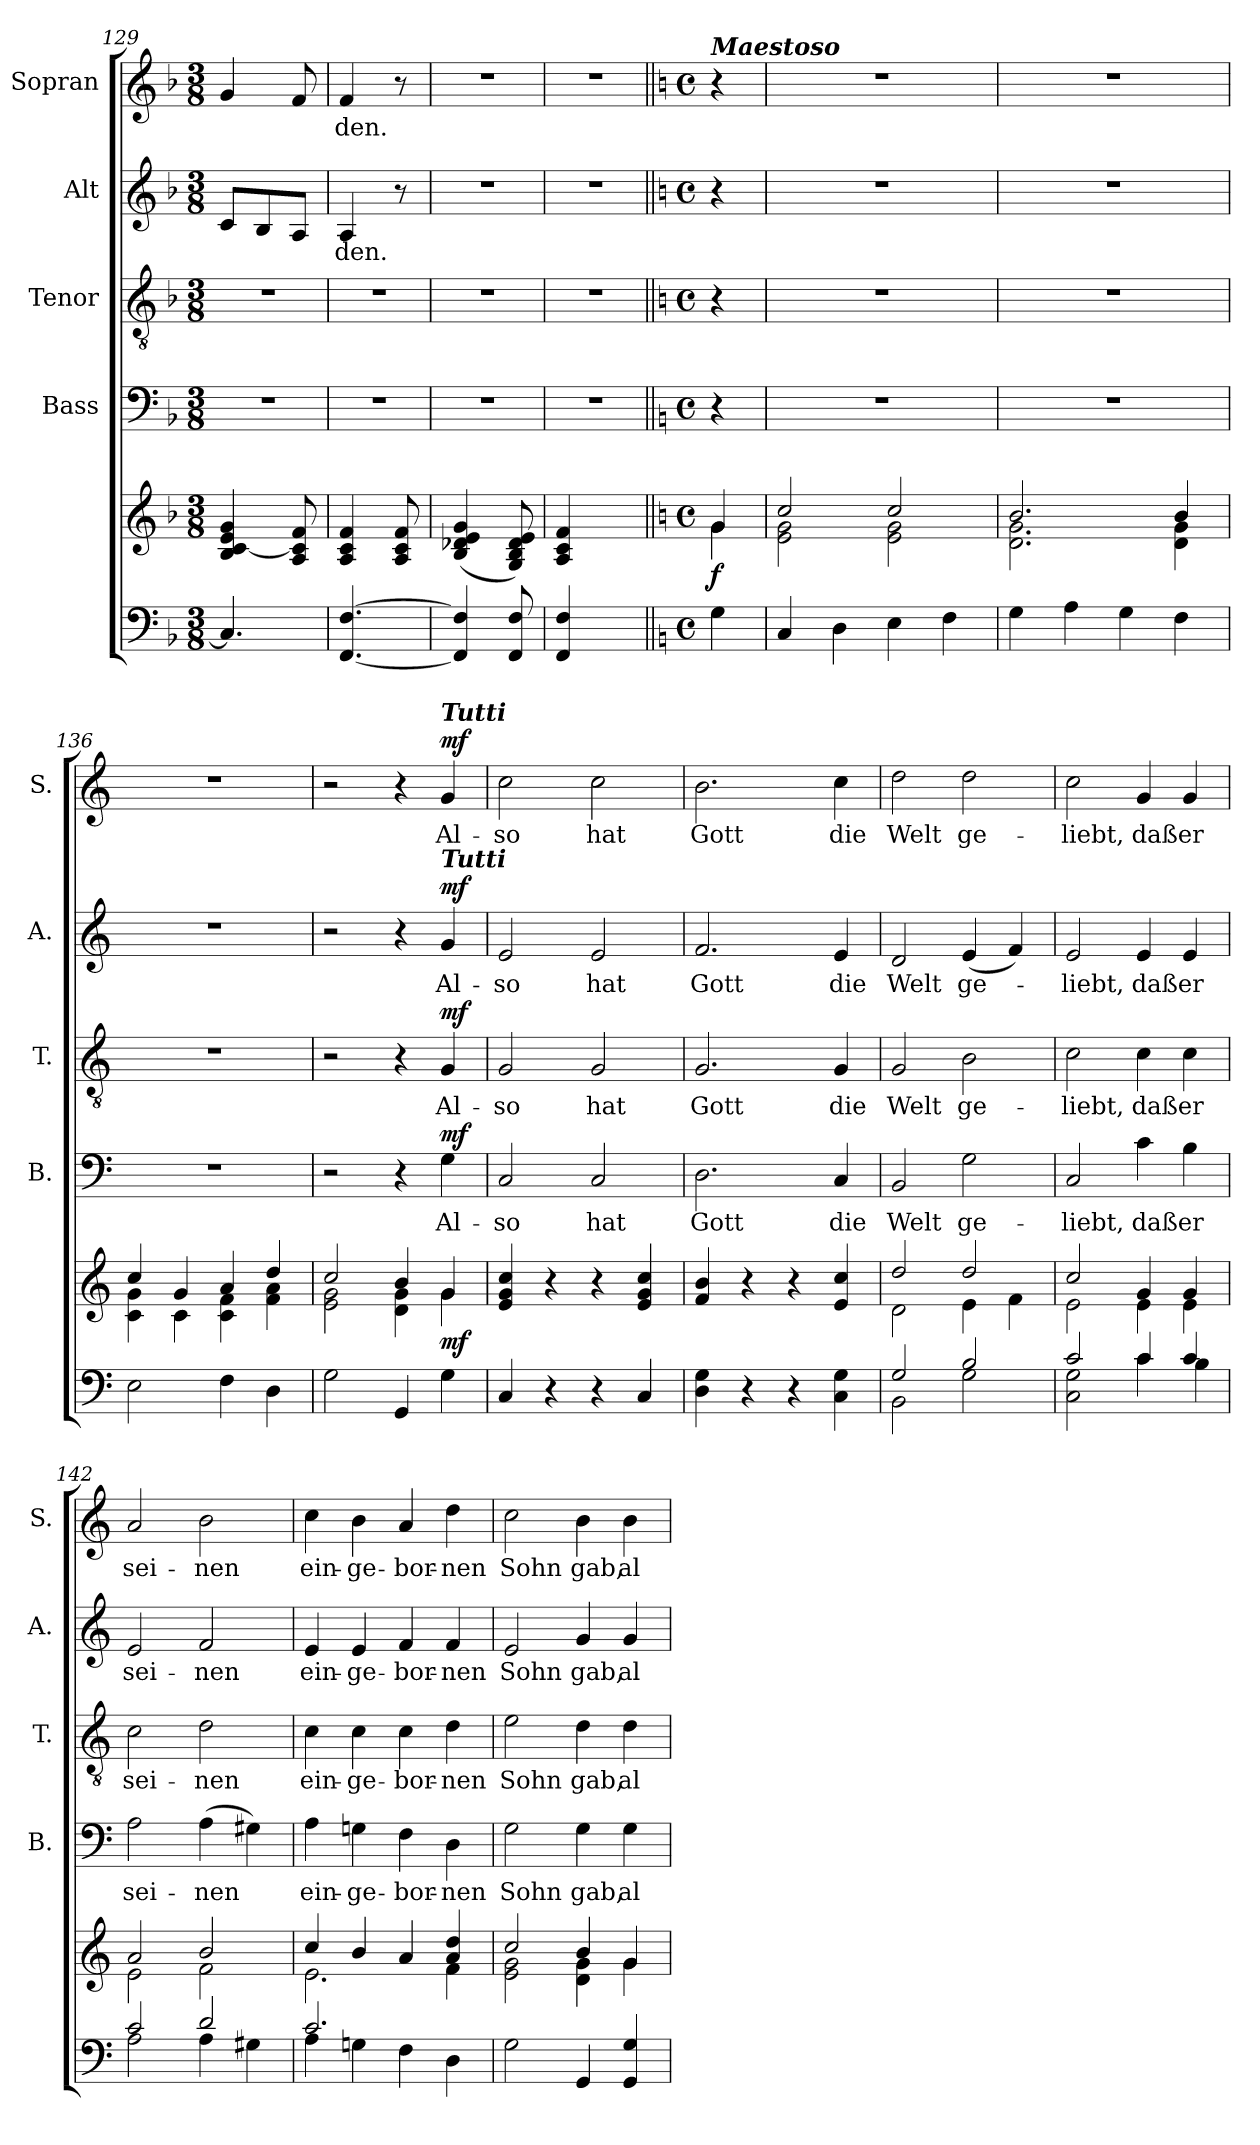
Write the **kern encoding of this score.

**kern	**kern	**dynam	**kern	**text	**dynam	**kern	**text	**dynam	**kern	**text	**dynam	**kern	**text	**dynam
*part5	*part5	*part5	*part4	*part4	*part4	*part3	*part3	*part3	*part2	*part2	*part2	*part1	*part1	*part1
*staff6	*staff5	*staff5/6	*staff4	*staff4	*staff4	*staff3	*staff3	*staff3	*staff2	*staff2	*staff2	*staff1	*staff1	*staff1
*	*	*	*I"Bass	*	*	*I"Tenor	*	*	*I"Alt	*	*	*I"Sopran	*	*
*	*	*	*I'B.	*	*	*I'T.	*	*	*I'A.	*	*	*I'S.	*	*
*clefF4	*clefG2	*	*clefF4	*	*	*clefGv2	*	*	*clefG2	*	*	*clefG2	*	*
*k[b-]	*k[b-]	*	*k[b-]	*	*	*k[b-]	*	*	*k[b-]	*	*	*k[b-]	*	*
*F:	*F:	*	*F:	*	*	*F:	*	*	*F:	*	*	*F:	*	*
*M3/8	*M3/8	*	*M3/8	*	*	*M3/8	*	*	*M3/8	*	*	*M3/8	*	*
=129	=129	=129	=129	=129	=129	=129	=129	=129	=129	=129	=129	=129	=129	=129
4.C/]	4B-/ [4c/ 4e/ 4g/	.	4.r	.	.	4.r	.	.	8c/L	.	.	4g/	.	.
.	.	.	.	.	.	.	.	.	8B-/	.	.	.	.	.
.	8A/ 8c/] 8f/	.	.	.	.	.	.	.	8A/J	.	.	8f/	.	.
=130	=130	=130	=130	=130	=130	=130	=130	=130	=130	=130	=130	=130	=130	=130
!	!	!	!	!	!	!	!	!	!	!LO:LY:b	!	!	!LO:LY:b	!
[4.FF/ [4.F/	4A/ 4c/ 4f/	.	4.r	.	.	4.r	.	.	4A/	-den.	.	4f/	-den.	.
.	8A/ 8c/ 8f/	.	.	.	.	.	.	.	8r	.	.	8r	.	.
=131	=131	=131	=131	=131	=131	=131	=131	=131	=131	=131	=131	=131	=131	=131
4FF/] 4F/]	(<4B-/ 4d-X/ 4e/ 4g/	.	4.r	.	.	4.r	.	.	4.r	.	.	4.r	.	.
8FF/ 8F/	8G/ 8B-/ 8d-/ 8e/)	.	.	.	.	.	.	.	.	.	.	.	.	.
=132	=132	=132	=132	=132	=132	=132	=132	=132	=132	=132	=132	=132	=132	=132
4FF/ 4F/	4A/ 4c/ 4f/	.	4.r	.	.	4.r	.	.	4.r	.	.	4.r	.	.
8ryy	8ryy	.	.	.	.	.	.	.	.	.	.	.	.	.
!!LO:PB:g=z
=133||	=133||	=133||	=133||	=133||	=133||	=133||	=133||	=133||	=133||	=133||	=133||	=133||	=133||	=133||
*k[]	*k[]	*	*k[]	*	*	*k[]	*	*	*k[]	*	*	*k[]	*	*
*C:	*C:	*	*C:	*	*	*C:	*	*	*C:	*	*	*C:	*	*
*M4/4	*M4/4	*	*M4/4	*	*	*M4/4	*	*	*M4/4	*	*	*M4/4	*	*
*met(c)	*met(c)	*	*met(c)	*	*	*met(c)	*	*	*met(c)	*	*	*met(c)	*	*
*	*^	*	*	*	*	*	*	*	*	*	*	*	*	*
!	!	!	!	!	!	!	!	!	!	!	!	!	!LO:TX:a:Bi:t=Maestoso	!	!
!	!	!	!LO:DY:b	!	!	!	!	!	!	!	!	!	!	!	!
4G\	4g/	4g\	f	4r	.	.	4r	.	.	4r	.	.	4r	.	.
=134	=134	=134	=134	=134	=134	=134	=134	=134	=134	=134	=134	=134	=134	=134	=134
4C/	2cc/	2e\ 2g\	.	1r	.	.	1r	.	.	1r	.	.	1r	.	.
4D\	.	.	.	.	.	.	.	.	.	.	.	.	.	.	.
4E\	2cc/	2e\ 2g\	.	.	.	.	.	.	.	.	.	.	.	.	.
4F\	.	.	.	.	.	.	.	.	.	.	.	.	.	.	.
=135	=135	=135	=135	=135	=135	=135	=135	=135	=135	=135	=135	=135	=135	=135	=135
4G\	2.b/	2.d\ 2.g\	.	1r	.	.	1r	.	.	1r	.	.	1r	.	.
4A\	.	.	.	.	.	.	.	.	.	.	.	.	.	.	.
4G\	.	.	.	.	.	.	.	.	.	.	.	.	.	.	.
4F\	4b/	4d\ 4g\	.	.	.	.	.	.	.	.	.	.	.	.	.
=136	=136	=136	=136	=136	=136	=136	=136	=136	=136	=136	=136	=136	=136	=136	=136
2E\	4cc/	4c\ 4g\	.	1r	.	.	1r	.	.	1r	.	.	1r	.	.
.	4g/	4c\	.	.	.	.	.	.	.	.	.	.	.	.	.
4F\	4a/	4c\ 4f\	.	.	.	.	.	.	.	.	.	.	.	.	.
4D\	4dd/	4f\ 4a\	.	.	.	.	.	.	.	.	.	.	.	.	.
=137	=137	=137	=137	=137	=137	=137	=137	=137	=137	=137	=137	=137	=137	=137	=137
2G\	2cc/	2e\ 2g\	.	2r	.	.	2r	.	.	2r	.	.	2r	.	.
4GG/	4b/	4d\ 4g\	.	4r	.	.	4r	.	.	4r	.	.	4r	.	.
!	!	!	!	!	!	!	!	!	!	!	!	!	!LO:TX:a:Bi:t=Tutti	!	!
!	!	!	!	!	!	!	!	!	!	!LO:TX:a:Bi:t=Tutti	!	!	!	!	!
!	!	!	!LO:DY:b	!	!LO:LY:b	!LO:DY:a	!	!LO:LY:b	!LO:DY:a	!	!LO:LY:b	!LO:DY:a	!	!LO:LY:b	!LO:DY:a
4G\	4g/	4g\	mf	4G\	Al-	mf	4G/	Al-	mf	4g/	Al-	mf	4g/	Al-	mf
=138	=138	=138	=138	=138	=138	=138	=138	=138	=138	=138	=138	=138	=138	=138	=138
!	!	!	!	!	!LO:LY:b	!	!	!LO:LY:b	!	!	!LO:LY:b	!	!	!LO:LY:b	!
*	*v	*v	*	*	*	*	*	*	*	*	*	*	*	*	*
4C/	4e/ 4g/ 4cc/	.	2C/	-so	.	2G/	-so	.	2e/	-so	.	2cc\	-so	.
4r	4r	.	.	.	.	.	.	.	.	.	.	.	.	.
!	!	!	!	!LO:LY:b	!	!	!LO:LY:b	!	!	!LO:LY:b	!	!	!LO:LY:b	!
4r	4r	.	2C/	hat	.	2G/	hat	.	2e/	hat	.	2cc\	hat	.
4C/	4e/ 4g/ 4cc/	.	.	.	.	.	.	.	.	.	.	.	.	.
=139	=139	=139	=139	=139	=139	=139	=139	=139	=139	=139	=139	=139	=139	=139
!	!	!	!	!LO:LY:b	!	!	!LO:LY:b	!	!	!LO:LY:b	!	!	!LO:LY:b	!
4D\ 4G\	4f/ 4b/	.	2.D\	Gott	.	2.G/	Gott	.	2.f/	Gott	.	2.b\	Gott	.
4r	4r	.	.	.	.	.	.	.	.	.	.	.	.	.
4r	4r	.	.	.	.	.	.	.	.	.	.	.	.	.
!	!	!	!	!LO:LY:b	!	!	!LO:LY:b	!	!	!LO:LY:b	!	!	!LO:LY:b	!
4C\ 4G\	4e/ 4cc/	.	4C/	die	.	4G/	die	.	4e/	die	.	4cc\	die	.
!!LO:LB:g=z
=140	=140	=140	=140	=140	=140	=140	=140	=140	=140	=140	=140	=140	=140	=140
*^	*^	*	*	*	*	*	*	*	*	*	*	*	*	*
!	!	!	!	!	!	!LO:LY:b	!	!	!LO:LY:b	!	!	!LO:LY:b	!	!	!LO:LY:b	!
2G/	2BB\	2dd/	2d\	.	2BB/	Welt	.	2G/	Welt	.	2d/	Welt	.	2dd\	Welt	.
!	!	!	!	!	!	!LO:LY:b	!	!	!LO:LY:b	!	!	!LO:LY:b	!	!	!LO:LY:b	!
2B/	2G\	2dd/	4e\	.	2G\	ge-	.	2B\	ge-	.	(<4e/	ge-	.	2dd\	ge-	.
.	.	.	4f\	.	.	.	.	.	.	.	4f/)	.	.	.	.	.
=141	=141	=141	=141	=141	=141	=141	=141	=141	=141	=141	=141	=141	=141	=141	=141	=141
!	!	!	!	!	!	!LO:LY:b	!	!	!LO:LY:b	!	!	!LO:LY:b	!	!	!LO:LY:b	!
2c/	2C\ 2G\	2cc/	2e\	.	2C/	-liebt,	.	2c\	-liebt,	.	2e/	-liebt,	.	2cc\	-liebt,	.
!	!	!	!	!	!	!LO:LY:b	!	!	!LO:LY:b	!	!	!LO:LY:b	!	!	!LO:LY:b	!
4c/	4c\	4g/	4e\	.	4c\	daß	.	4c\	daß	.	4e/	daß	.	4g/	daß	.
!	!	!	!	!	!	!LO:LY:b	!	!	!LO:LY:b	!	!	!LO:LY:b	!	!	!LO:LY:b	!
4c/	4B\	4g/	4e\	.	4B\	er	.	4c\	er	.	4e/	er	.	4g/	er	.
=142	=142	=142	=142	=142	=142	=142	=142	=142	=142	=142	=142	=142	=142	=142	=142	=142
!	!	!	!	!	!	!LO:LY:b	!	!	!LO:LY:b	!	!	!LO:LY:b	!	!	!LO:LY:b	!
2c/	2A\	2a/	2e\	.	2A\	sei-	.	2c\	sei-	.	2e/	sei-	.	2a/	sei-	.
!	!	!	!	!	!	!LO:LY:b	!	!	!LO:LY:b	!	!	!LO:LY:b	!	!	!LO:LY:b	!
2d/	4A\	2b/	2f\	.	(>4A\	-nen	.	2d\	-nen	.	2f/	-nen	.	2b\	-nen	.
.	4G#X\	.	.	.	4G#X\)	.	.	.	.	.	.	.	.	.	.	.
=143	=143	=143	=143	=143	=143	=143	=143	=143	=143	=143	=143	=143	=143	=143	=143	=143
!	!	!	!	!	!	!LO:LY:b	!	!	!LO:LY:b	!	!	!LO:LY:b	!	!	!LO:LY:b	!
2.c/	4A\	4cc/	2.e\	.	4A\	ein-	.	4c\	ein-	.	4e/	ein-	.	4cc\	ein-	.
!	!	!	!	!	!	!LO:LY:b	!	!	!LO:LY:b	!	!	!LO:LY:b	!	!	!LO:LY:b	!
.	4Gn\	4b/	.	.	4Gn\	-ge-	.	4c\	-ge-	.	4e/	-ge-	.	4b\	-ge-	.
!	!	!	!	!	!	!LO:LY:b	!	!	!LO:LY:b	!	!	!LO:LY:b	!	!	!LO:LY:b	!
.	4F\	4a/	.	.	4F\	-bor-	.	4c\	-bor-	.	4f/	-bor-	.	4a/	-bor-	.
!	!	!	!	!	!	!LO:LY:b	!	!	!LO:LY:b	!	!	!LO:LY:b	!	!	!LO:LY:b	!
4ryy	4D\	4a/ 4dd/	4f\	.	4D\	-nen	.	4d\	-nen	.	4f/	-nen	.	4dd\	-nen	.
=144	=144	=144	=144	=144	=144	=144	=144	=144	=144	=144	=144	=144	=144	=144	=144	=144
!	!	!	!	!	!	!LO:LY:b	!	!	!LO:LY:b	!	!	!LO:LY:b	!	!	!LO:LY:b	!
*v	*v	*	*	*	*	*	*	*	*	*	*	*	*	*	*	*
2G\	2cc/	2e\ 2g\	.	2G\	Sohn	.	2e\	Sohn	.	2e/	Sohn	.	2cc\	Sohn	.
!	!	!	!	!	!LO:LY:b	!	!	!LO:LY:b	!	!	!LO:LY:b	!	!	!LO:LY:b	!
4GG/	4b/	4d\ 4g\	.	4G\	gab,	.	4d\	gab,	.	4g/	gab,	.	4b\	gab,	.
!	!	!	!	!	!LO:LY:b	!	!	!LO:LY:b	!	!	!LO:LY:b	!	!	!LO:LY:b	!
4GG/ 4G/	4g/	4g\	.	4G\	al-	.	4d\	al-	.	4g/	al-	.	4b\	al-	.
*	*v	*v	*	*	*	*	*	*	*	*	*	*	*	*	*
=	=	=	=	=	=	=	=	=	=	=	=	=	=	=
*-	*-	*-	*-	*-	*-	*-	*-	*-	*-	*-	*-	*-	*-	*-
